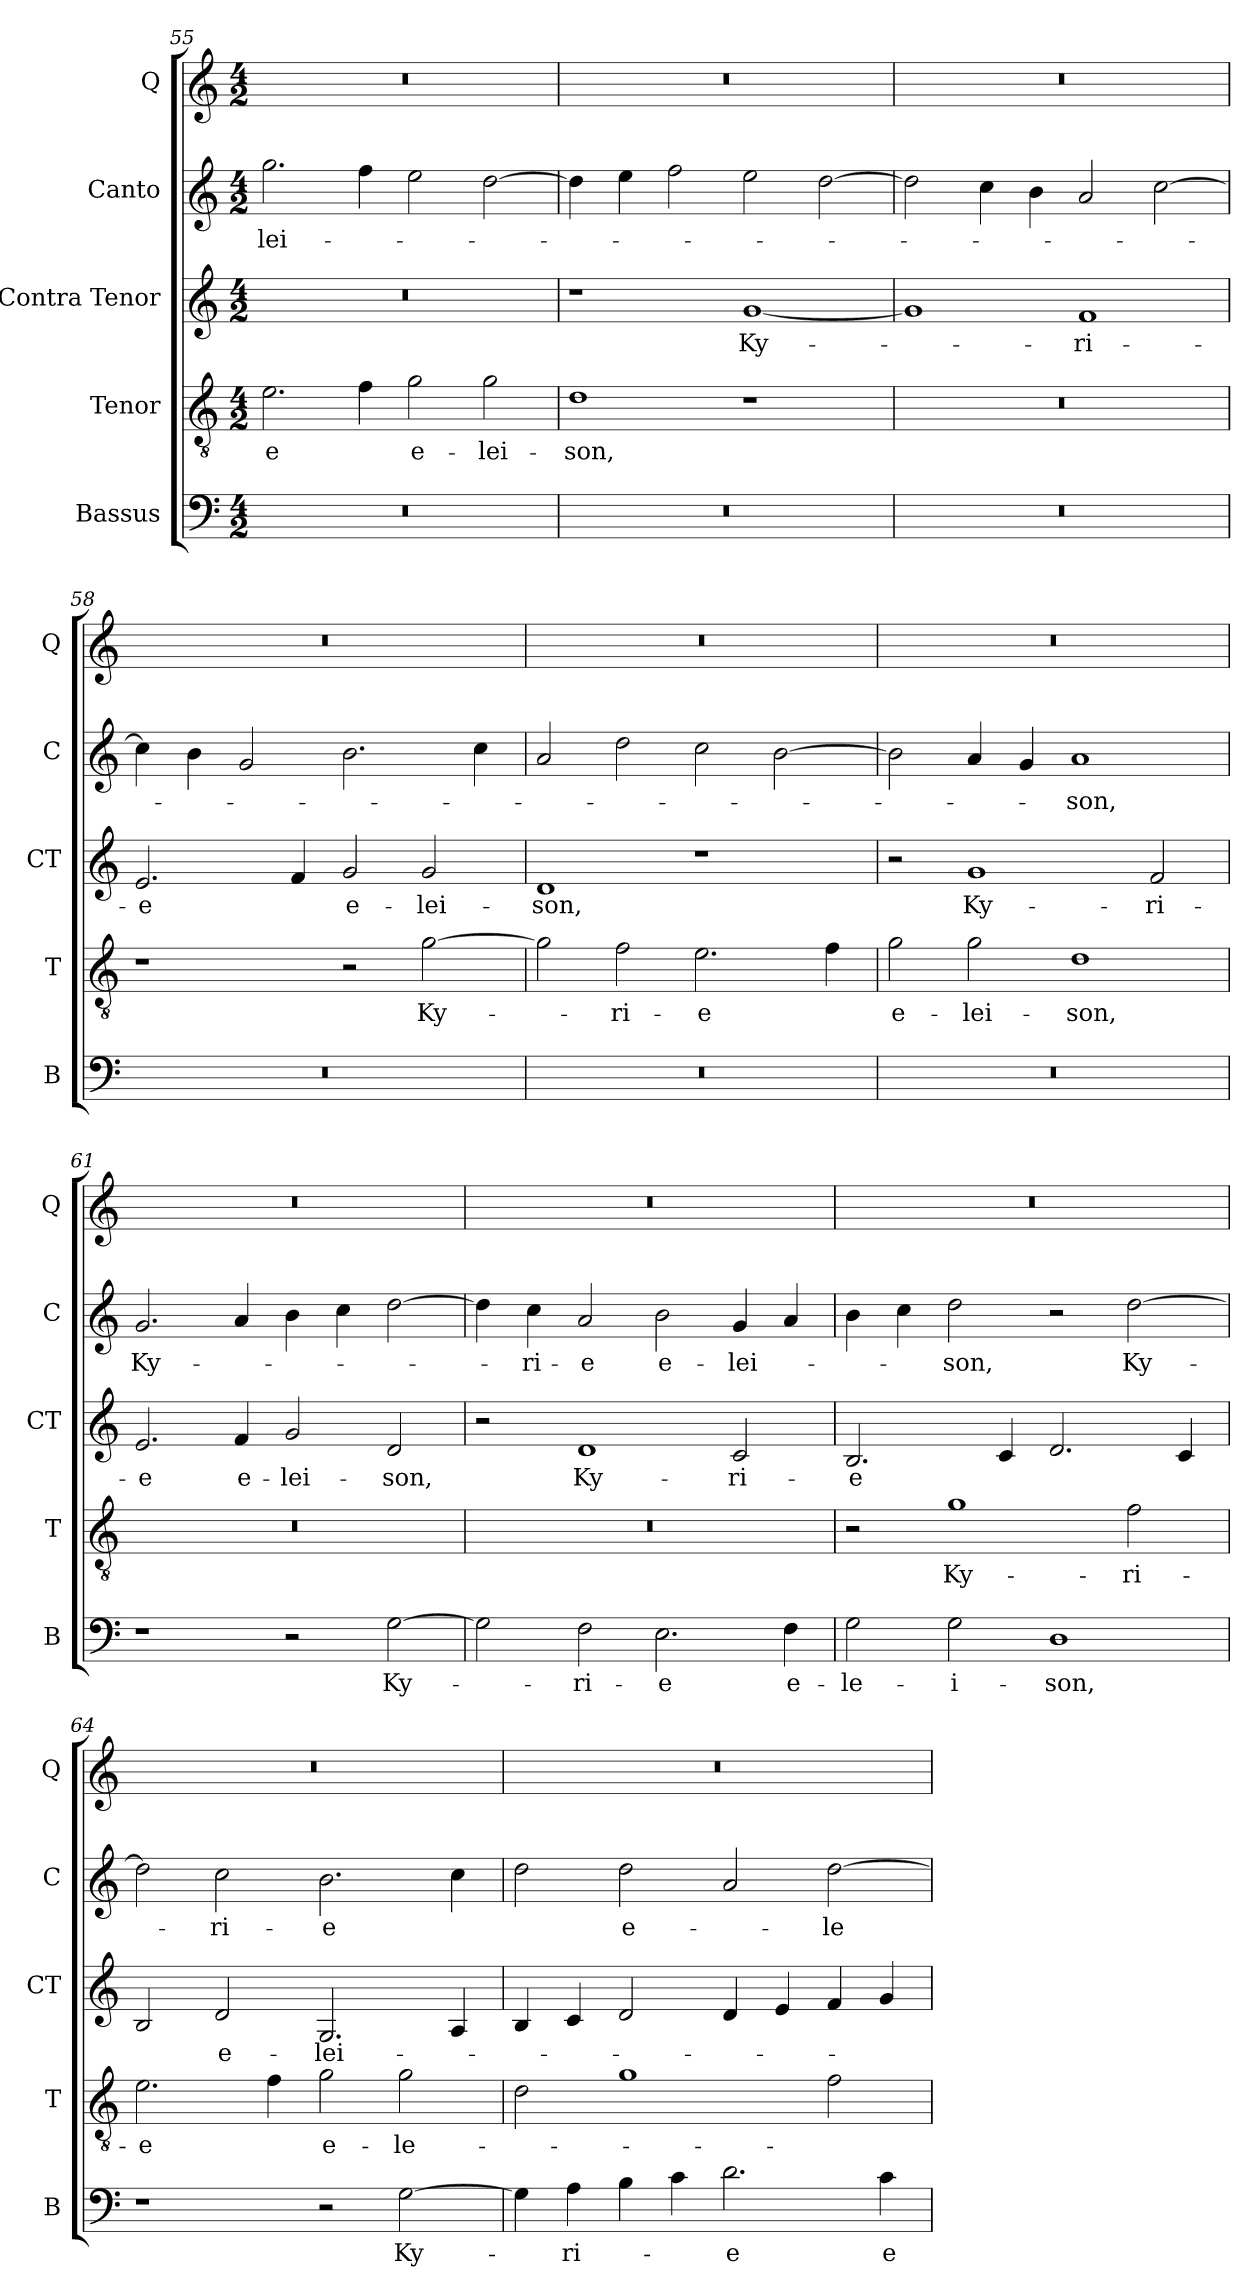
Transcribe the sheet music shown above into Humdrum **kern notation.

**kern	**text	**kern	**text	**kern	**text	**kern	**text	**kern
*part5	*part5	*part4	*part4	*part3	*part3	*part2	*part2	*part1
*staff5	*staff5	*staff4	*staff4	*staff3	*staff3	*staff2	*staff2	*staff1
*I"Bassus	*	*I"Tenor	*	*I"Contra Tenor	*	*I"Canto	*	*I"Q
*I'B	*	*I'T	*	*I'CT	*	*I'C	*	*I'Q
*clefF4	*	*clefGv2	*	*clefG2	*	*clefG2	*	*clefG2
*k[]	*	*k[]	*	*k[]	*	*k[]	*	*k[]
*C:	*	*C:	*	*C:	*	*C:	*	*C:
*M4/2	*	*M4/2	*	*M4/2	*	*M4/2	*	*M4/2
=55	=55	=55	=55	=55	=55	=55	=55	=55
!	!	!	!LO:LY:b	!	!	!	!	!
!	!	!	!	!	!	!	!LO:LY:b	!
0r	.	2.e\	-e	0r	.	2.gg\	-lei-	0r
.	.	4f\	.	.	.	4ff\	.	.
!	!	!	!LO:LY:b	!	!	!	!	!
.	.	2g\	e-	.	.	2ee\	.	.
!	!	!	!LO:LY:b	!	!	!	!	!
.	.	2g\	-lei-	.	.	[2dd\	.	.
=56	=56	=56	=56	=56	=56	=56	=56	=56
!	!	!	!LO:LY:b	!	!	!	!	!
0r	.	1d	-son,	1r	.	4dd\]	.	0r
.	.	.	.	.	.	4ee\	.	.
.	.	.	.	.	.	2ff\	.	.
!	!	!	!	!	!LO:LY:b	!	!	!
.	.	1r	.	[1g	Ky-	2ee\	.	.
.	.	.	.	.	.	[2dd\	.	.
=57	=57	=57	=57	=57	=57	=57	=57	=57
0r	.	0r	.	1g]	.	2dd\]	.	0r
.	.	.	.	.	.	4cc\	.	.
.	.	.	.	.	.	4b\	.	.
!	!	!	!	!	!LO:LY:b	!	!	!
.	.	.	.	1f	-ri-	2a/	.	.
.	.	.	.	.	.	[2cc\	.	.
=58	=58	=58	=58	=58	=58	=58	=58	=58
!	!	!	!	!	!LO:LY:b	!	!	!
0r	.	1r	.	2.e/	-e	4cc\]	.	0r
.	.	.	.	.	.	4b\	.	.
.	.	.	.	.	.	2g/	.	.
.	.	.	.	4f/	.	.	.	.
!	!	!	!	!	!LO:LY:b	!	!	!
.	.	2r	.	2g/	e-	2.b\	.	.
!	!	!	!LO:LY:b	!	!	!	!	!
!	!	!	!	!	!LO:LY:b	!	!	!
.	.	[2g\	Ky-	2g/	-lei-	.	.	.
.	.	.	.	.	.	4cc\	.	.
!!LO:PB:g=z
=59	=59	=59	=59	=59	=59	=59	=59	=59
!	!	!	!	!	!LO:LY:b	!	!	!
0r	.	2g\]	.	1d	-son,	2a/	.	0r
!	!	!	!LO:LY:b	!	!	!	!	!
.	.	2f\	-ri-	.	.	2dd\	.	.
!	!	!	!LO:LY:b	!	!	!	!	!
.	.	2.e\	-e	1r	.	2cc\	.	.
.	.	.	.	.	.	[2b\	.	.
.	.	4f\	.	.	.	.	.	.
=60	=60	=60	=60	=60	=60	=60	=60	=60
!	!	!	!LO:LY:b	!	!	!	!	!
0r	.	2g\	e-	2r	.	2b\]	.	0r
!	!	!	!LO:LY:b	!	!	!	!	!
!	!	!	!	!	!LO:LY:b	!	!	!
.	.	2g\	-lei-	1g	Ky-	4a/	.	.
.	.	.	.	.	.	4g/	.	.
!	!	!	!LO:LY:b	!	!	!	!	!
!	!	!	!	!	!	!	!LO:LY:b	!
.	.	1d	-son,	.	.	1a	-son,	.
!	!	!	!	!	!LO:LY:b	!	!	!
.	.	.	.	2f/	-ri-	.	.	.
=61	=61	=61	=61	=61	=61	=61	=61	=61
!	!	!	!	!	!LO:LY:b	!	!	!
!	!	!	!	!	!	!	!LO:LY:b	!
1r	.	0r	.	2.e/	-e	2.g/	Ky-	0r
!	!	!	!	!	!LO:LY:b	!	!	!
.	.	.	.	4f/	e-	4a/	.	.
!	!	!	!	!	!LO:LY:b	!	!	!
2r	.	.	.	2g/	-lei-	4b\	.	.
.	.	.	.	.	.	4cc\	.	.
!	!LO:LY:b	!	!	!	!	!	!	!
!	!	!	!	!	!LO:LY:b	!	!	!
[2G\	Ky-	.	.	2d/	-son,	[2dd\	.	.
=62	=62	=62	=62	=62	=62	=62	=62	=62
2G\]	.	0r	.	2r	.	4dd\]	.	0r
!	!	!	!	!	!	!	!LO:LY:b	!
.	.	.	.	.	.	4cc\	-ri-	.
!	!LO:LY:b	!	!	!	!	!	!	!
!	!	!	!	!	!LO:LY:b	!	!	!
!	!	!	!	!	!	!	!LO:LY:b	!
2F\	-ri-	.	.	1d	Ky-	2a/	-e	.
!	!LO:LY:b	!	!	!	!	!	!	!
!	!	!	!	!	!	!	!LO:LY:b	!
2.E\	-e	.	.	.	.	2b\	e-	.
!	!	!	!	!	!LO:LY:b	!	!	!
!	!	!	!	!	!	!	!LO:LY:b	!
.	.	.	.	2c/	-ri-	4g/	-lei-	.
!	!LO:LY:b	!	!	!	!	!	!	!
4F\	e-	.	.	.	.	4a/	.	.
=63	=63	=63	=63	=63	=63	=63	=63	=63
!	!LO:LY:b	!	!	!	!	!	!	!
!	!	!	!	!	!LO:LY:b	!	!	!
2G\	-le-	2r	.	2.B/	-e	4b\	.	0r
.	.	.	.	.	.	4cc\	.	.
!	!LO:LY:b	!	!	!	!	!	!	!
!	!	!	!LO:LY:b	!	!	!	!	!
!	!	!	!	!	!	!	!LO:LY:b	!
2G\	-i-	1g	Ky-	.	.	2dd\	-son,	.
.	.	.	.	4c/	.	.	.	.
!	!LO:LY:b	!	!	!	!	!	!	!
1D	-son,	.	.	2.d/	.	2r	.	.
!	!	!	!LO:LY:b	!	!	!	!	!
!	!	!	!	!	!	!	!LO:LY:b	!
.	.	2f\	-ri-	.	.	[2dd\	Ky-	.
.	.	.	.	4c/	.	.	.	.
=64	=64	=64	=64	=64	=64	=64	=64	=64
!	!	!	!LO:LY:b	!	!	!	!	!
1r	.	2.e\	-e	2B/	.	2dd\]	.	0r
!	!	!	!	!	!LO:LY:b	!	!	!
!	!	!	!	!	!	!	!LO:LY:b	!
.	.	.	.	2d/	e-	2cc\	-ri-	.
.	.	4f\	.	.	.	.	.	.
!	!	!	!LO:LY:b	!	!	!	!	!
!	!	!	!	!	!LO:LY:b	!	!	!
!	!	!	!	!	!	!	!LO:LY:b	!
2r	.	2g\	e-	2.G/	-lei-	2.b\	-e	.
!	!LO:LY:b	!	!	!	!	!	!	!
!	!	!	!LO:LY:b	!	!	!	!	!
[2G\	Ky-	2g\	-le-	.	.	.	.	.
.	.	.	.	4A/	.	4cc\	.	.
!!LO:LB:g=z
=65	=65	=65	=65	=65	=65	=65	=65	=65
4G\]	.	2d\	.	4B/	.	2dd\	.	0r
!	!LO:LY:b	!	!	!	!	!	!	!
4A\	-ri-	.	.	4c/	.	.	.	.
!	!	!	!	!	!	!	!LO:LY:b	!
4B\	.	1g	.	2d/	.	2dd\	e-	.
4c\	.	.	.	.	.	.	.	.
!	!LO:LY:b	!	!	!	!	!	!	!
2.d\	-e	.	.	4d/	.	2a/	.	.
.	.	.	.	4e/	.	.	.	.
!	!	!	!	!	!	!	!LO:LY:b	!
.	.	2f\	.	4f/	.	[2dd\	-le-	.
!	!LO:LY:b	!	!	!	!	!	!	!
4c\	e-	.	.	4g/	.	.	.	.
=	=	=	=	=	=	=	=	=
*-	*-	*-	*-	*-	*-	*-	*-	*-
